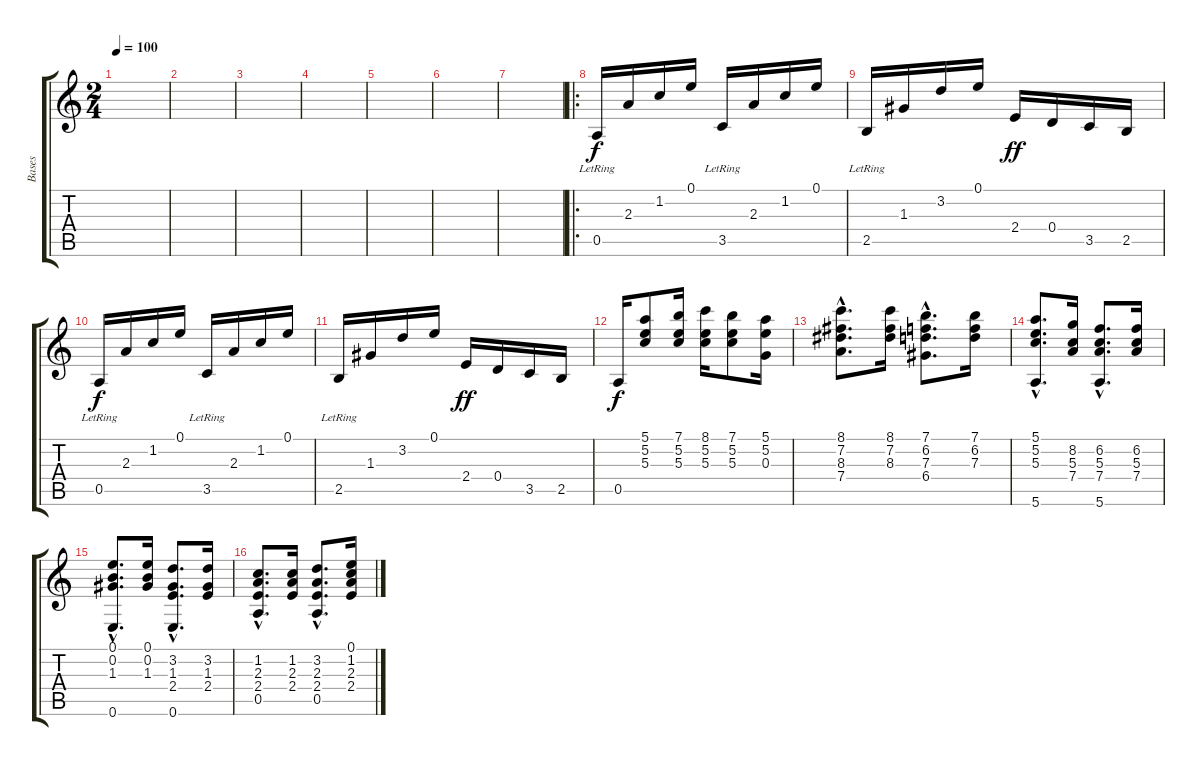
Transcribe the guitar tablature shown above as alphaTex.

\track ("Bases" "Bases") {instrument acousticguitarnylon}
\staff {score tabs}
\tuning (E4 B3 G3 D3 A2 E2) {hide}
\ts (2 4)
\tempo 100
\clef g2
\ks c
|
|
|
|
|
|
|
\ro
0.5{lr}.16{volume 16} 2.3.16 1.2.16 0.1.16 3.5{lr}.16 2.3.16 1.2.16 0.1.16 |
2.5{lr}.16 1.3.16 3.2.16 0.1.16 2.4.16{dy ff} 0.4.16 3.5.16 2.5.16 |
0.5{lr}.16{dy f} 2.3.16 1.2.16 0.1.16 3.5{lr}.16 2.3.16 1.2.16 0.1.16 |
2.5{lr}.16 1.3.16 3.2.16 0.1.16 2.4.16{dy ff} 0.4.16 3.5.16 2.5.16 |
0.5.16{dy f volume 10} (5.1 5.2 5.3).8 (7.1 5.2 5.3).16 (8.1 5.2 5.3).16 (7.1 5.2 5.3).8 (5.1 5.2 0.3).16 |
(8.1{hac} 7.2{hac} 8.3{hac} 7.4{hac}).8{d} (8.1 7.2 8.3).16 (7.1{hac} 6.2{hac} 7.3{hac} 6.4{hac}).8{d} (7.1 6.2 7.3).16 |
(5.1{hac} 5.2{hac} 5.3{hac} 5.6{hac}).8{d} (8.2 5.3 7.4).16 (6.2{hac} 5.3{hac} 7.4{hac} 5.6{hac}).8{d} (6.2 5.3 7.4).16 |
(0.1{hac} 0.2{hac} 1.3{hac} 0.6{hac}).8{d} (0.1 0.2 1.3).16 (3.2{hac} 1.3{hac} 2.4{hac} 0.6{hac}).8{d} (3.2 1.3 2.4).16 |
(1.2{hac} 2.3{hac} 2.4{hac} 0.5{hac}).8{d} (1.2 2.3 2.4).16 (3.2{hac} 2.3{hac} 2.4{hac} 0.5{hac}).8{d} (0.1 1.2 2.3 2.4).16
